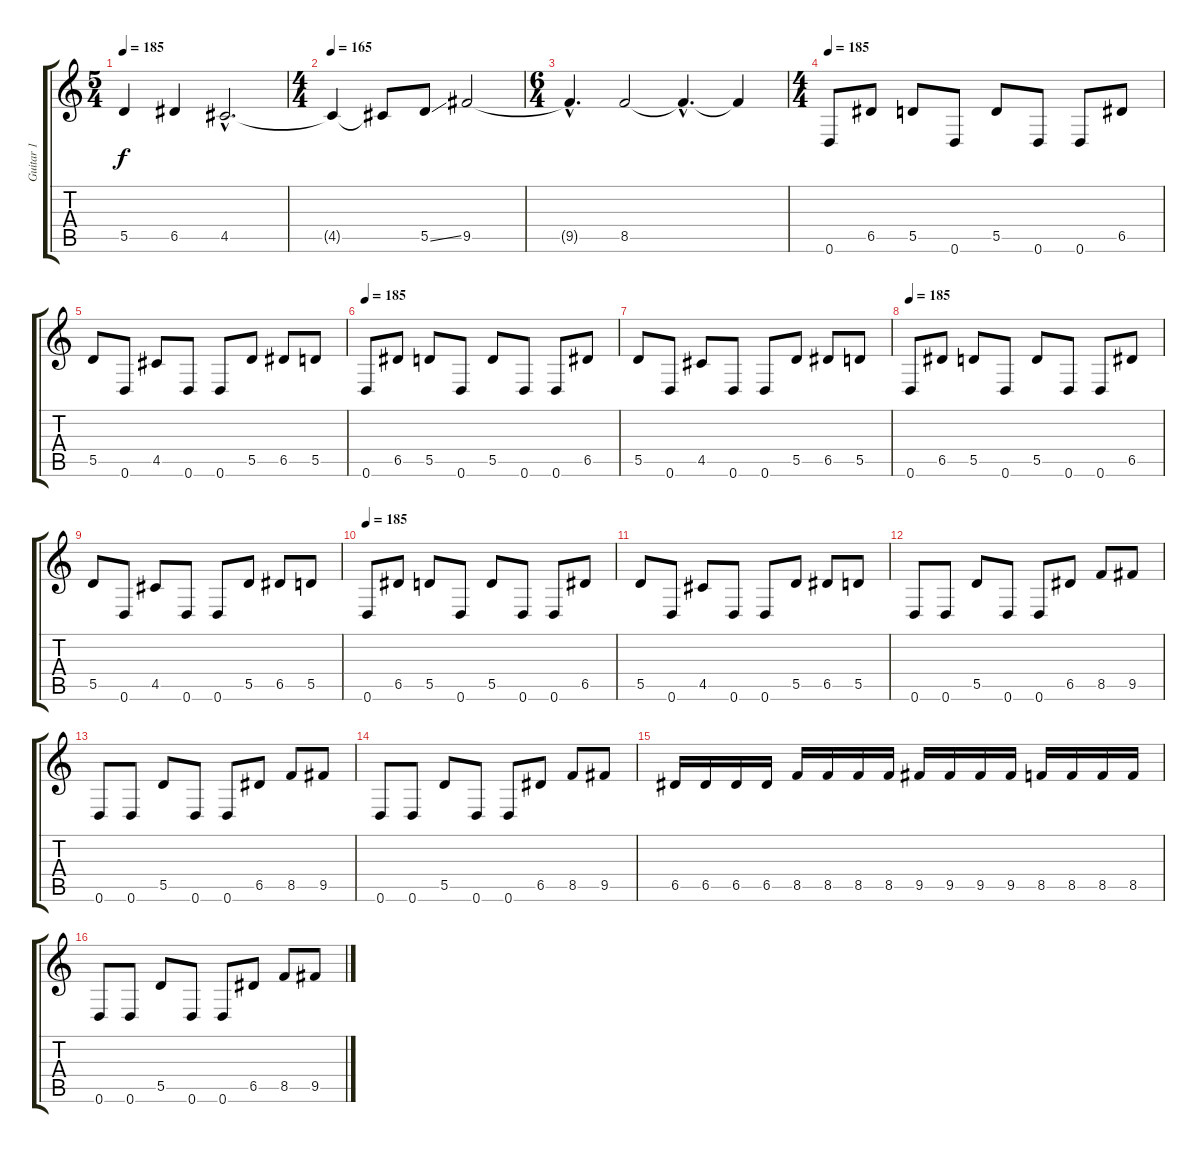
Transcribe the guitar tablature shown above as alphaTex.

\track ("Guitar 1" "Guitar 1") {instrument distortionguitar}
\staff {score tabs}
\tuning (E4 B3 G3 D3 A2 D2) {hide}
\ts (5 4)
\tempo 185
\tempo 130
\tempo 185
\clef g2
\ks c
5.5.4{dy f instrument distortionguitar} 6.5.4 4.5{hac}.2{d} |
\ts (4 4)
\tempo 165
4.5{t}.4 4.5{t}.8 5.5{ss}.8 9.5.2 |
\ts (6 4)
9.5{hac t}.4{d} 8.5.2 8.5{hac t}.4{d} 8.5{t}.4 |
\ts (4 4)
\tempo 185
0.6.8 6.5.8 5.5.8 0.6.8 5.5.8 0.6.8 0.6.8 6.5.8 |
5.5.8 0.6.8 4.5.8 0.6.8 0.6.8 5.5.8 6.5.8 5.5.8 |
\tempo 185
0.6.8 6.5.8 5.5.8 0.6.8 5.5.8 0.6.8 0.6.8 6.5.8 |
5.5.8 0.6.8 4.5.8 0.6.8 0.6.8 5.5.8 6.5.8 5.5.8 |
\tempo 185
0.6.8 6.5.8 5.5.8 0.6.8 5.5.8 0.6.8 0.6.8 6.5.8 |
5.5.8 0.6.8 4.5.8 0.6.8 0.6.8 5.5.8 6.5.8 5.5.8 |
\tempo 185
0.6.8 6.5.8 5.5.8 0.6.8 5.5.8 0.6.8 0.6.8 6.5.8 |
5.5.8 0.6.8 4.5.8 0.6.8 0.6.8 5.5.8 6.5.8 5.5.8 |
0.6.8 0.6.8 5.5.8 0.6.8 0.6.8 6.5.8 8.5.8 9.5.8 |
0.6.8 0.6.8 5.5.8 0.6.8 0.6.8 6.5.8 8.5.8 9.5.8 |
0.6.8 0.6.8 5.5.8 0.6.8 0.6.8 6.5.8 8.5.8 9.5.8 |
6.5.16 6.5.16 6.5.16 6.5.16 8.5.16 8.5.16 8.5.16 8.5.16 9.5.16 9.5.16 9.5.16 9.5.16 8.5.16 8.5.16 8.5.16 8.5.16 |
0.6.8 0.6.8 5.5.8 0.6.8 0.6.8 6.5.8 8.5.8 9.5.8
